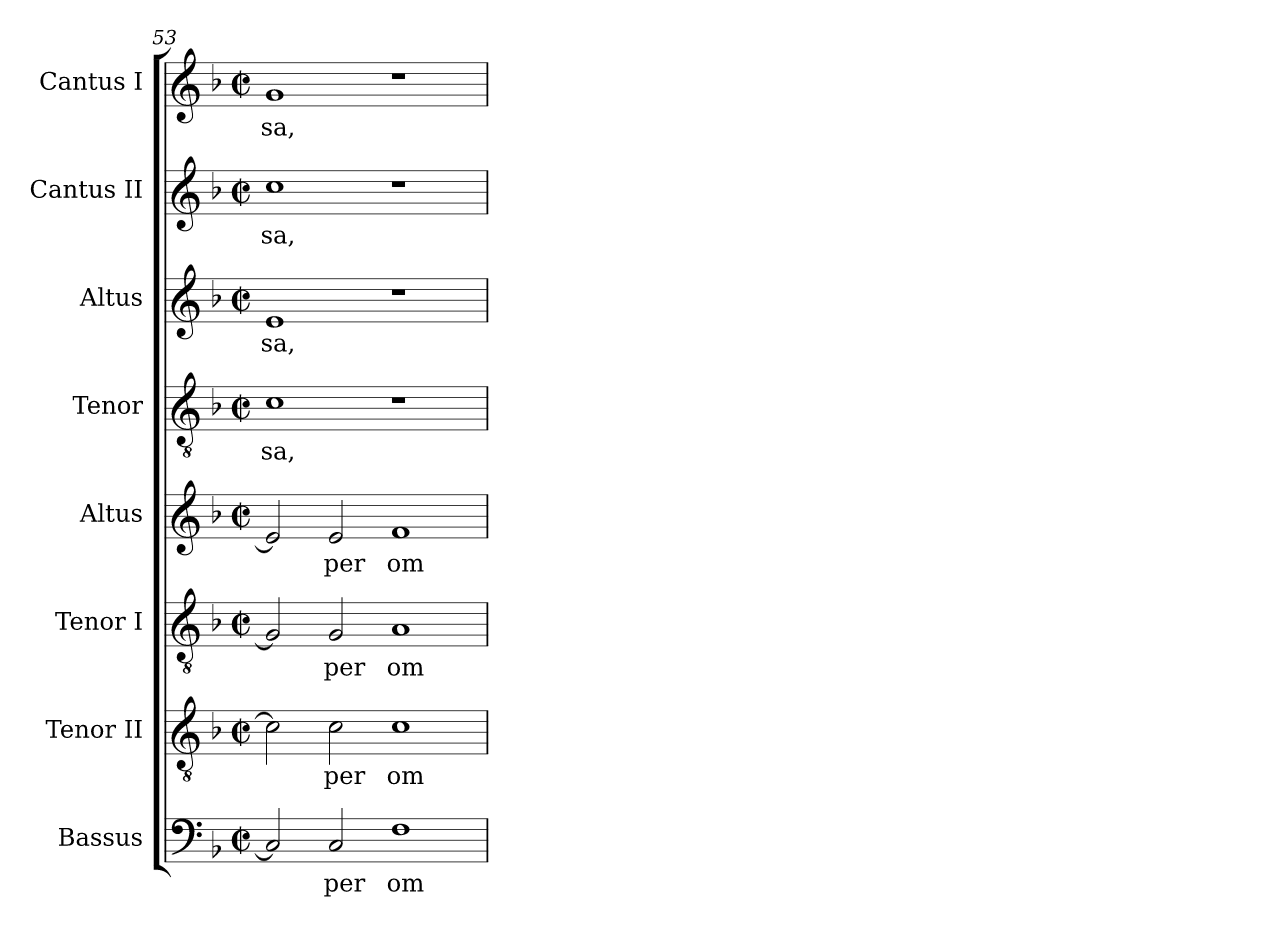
**kern	**text	**kern	**text	**kern	**text	**kern	**text	**kern	**text	**kern	**text	**kern	**text	**kern	**text
*part8	*part8	*part7	*part7	*part6	*part6	*part5	*part5	*part4	*part4	*part3	*part3	*part2	*part2	*part1	*part1
*staff8	*staff8	*staff7	*staff7	*staff6	*staff6	*staff5	*staff5	*staff4	*staff4	*staff3	*staff3	*staff2	*staff2	*staff1	*staff1
*I"Bassus	*	*I"Tenor II	*	*I"Tenor I	*	*I"Altus	*	*I"Tenor	*	*I"Altus	*	*I"Cantus II	*	*I"Cantus I	*
*clefF4	*	*clefGv2	*	*clefGv2	*	*clefG2	*	*clefGv2	*	*clefG2	*	*clefG2	*	*clefG2	*
*k[b-]	*	*k[b-]	*	*k[b-]	*	*k[b-]	*	*k[b-]	*	*k[b-]	*	*k[b-]	*	*k[b-]	*
*F:	*	*F:	*	*F:	*	*F:	*	*F:	*	*F:	*	*F:	*	*F:	*
*M2/2	*	*M2/2	*	*M2/2	*	*M2/2	*	*M2/2	*	*M2/2	*	*M2/2	*	*M2/2	*
*met(c|)	*	*met(c|)	*	*met(c|)	*	*met(c|)	*	*met(c|)	*	*met(c|)	*	*met(c|)	*	*met(c|)	*
=53	=53	=53	=53	=53	=53	=53	=53	=53	=53	=53	=53	=53	=53	=53	=53
!	!	!	!	!	!	!	!	!	!LO:LY:b:cj	!	!LO:LY:b:cj	!	!LO:LY:b:cj	!	!LO:LY:b:cj
2C/]	.	2c\]	.	2G/]	.	2e/]	.	1c	-sa,	1e	sa,	1cc	-sa,	1g	-sa,
!	!LO:LY:b:cj	!	!LO:LY:b:cj	!	!LO:LY:b:cj	!	!LO:LY:b:cj	!	!	!	!	!	!	!	!
2C/	per	2c\	per	2G/	per	2e/	per	.	.	.	.	.	.	.	.
!	!LO:LY:b:cj	!	!LO:LY:b:cj	!	!LO:LY:b:cj	!	!LO:LY:b:cj	!	!	!	!	!	!	!	!
1F	om	1c	om	1A	om	1f	om	1r	.	1r	.	1r	.	1r	.
=	=	=	=	=	=	=	=	=	=	=	=	=	=	=	=
*-	*-	*-	*-	*-	*-	*-	*-	*-	*-	*-	*-	*-	*-	*-	*-
